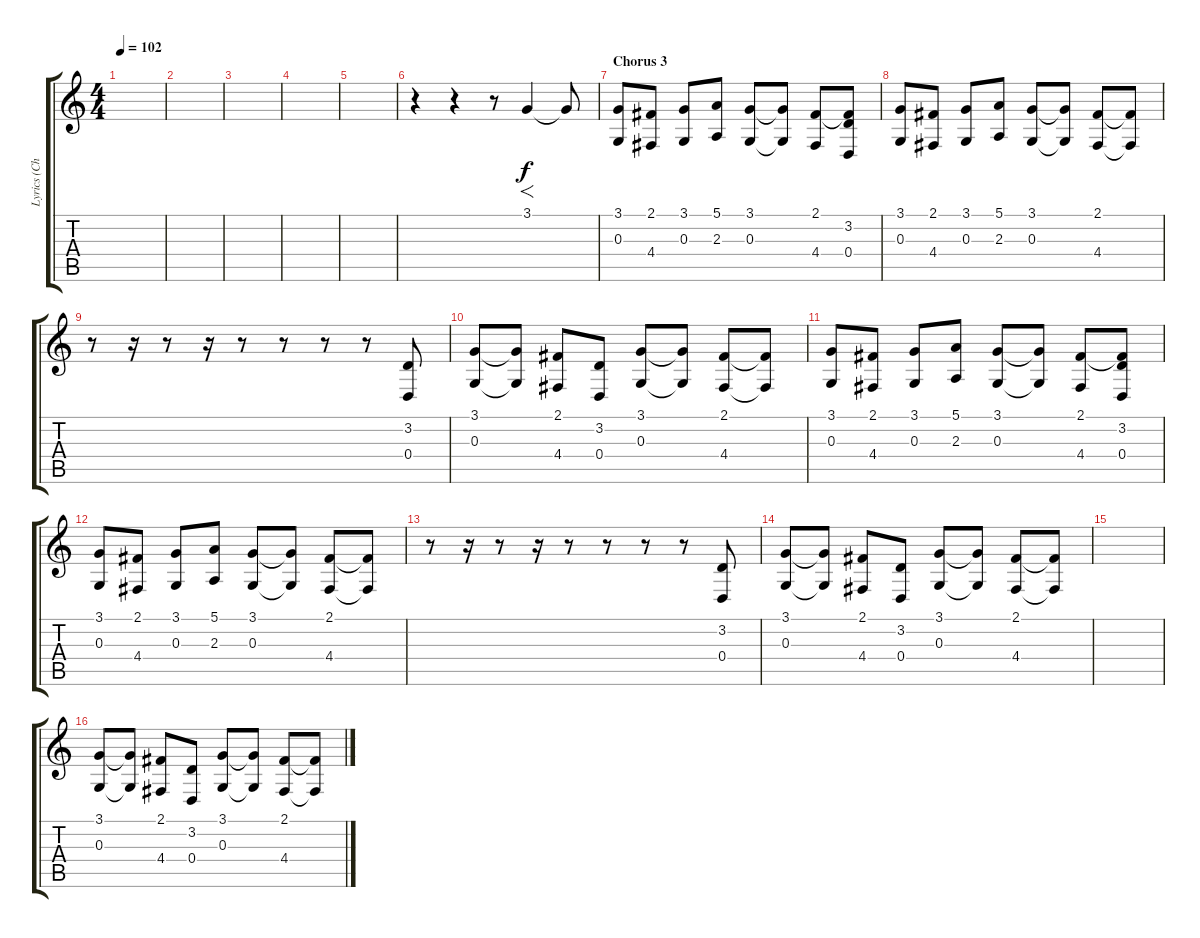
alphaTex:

\track ("Lyrics (Chester)" "Lyrics (Ch") {instrument bassoon}
\staff {score tabs}
\tuning (E4 B3 G3 D3 A2 E2) {hide}
\ts (4 4)
\tempo 102
\clef g2
\ks c
|
|
|
|
|
r.4 r.4 r.8 3.1.4{f instrument bassoon} 3.1{t}.8 |
\section ("" "Chorus 3")
(3.1 0.3).8{instrument bassoon} (2.1 4.4).8 (3.1 0.3).8 (5.1 2.3).8 (3.1 0.3).8 (3.1{t} 0.3{t}).8 (2.1 4.4).8 (2.1{t} 3.2 0.4).8 |
(3.1 0.3).8 (2.1 4.4).8 (3.1 0.3).8 (5.1 2.3).8 (3.1 0.3).8 (3.1{t} 0.3{t}).8 (2.1 4.4).8 (2.1{t} 4.4{t}).8 |
r.8 r.16 r.8 r.16 r.8 r.8 r.8 r.8 (3.2 0.4).8{volume 14 instrument bassoon} |
(3.1 0.3).8 (3.1{t} 0.3{t}).8 (2.1 4.4).8 (3.2 0.4).8 (3.1 0.3).8 (3.1{t} 0.3{t}).8 (2.1 4.4).8 (2.1{t} 4.4{t}).8 |
(3.1 0.3).8{instrument bassoon} (2.1 4.4).8 (3.1 0.3).8 (5.1 2.3).8 (3.1 0.3).8 (3.1{t} 0.3{t}).8 (2.1 4.4).8 (2.1{t} 3.2 0.4).8 |
(3.1 0.3).8 (2.1 4.4).8 (3.1 0.3).8 (5.1 2.3).8 (3.1 0.3).8 (3.1{t} 0.3{t}).8 (2.1 4.4).8 (2.1{t} 4.4{t}).8 |
r.8 r.16 r.8 r.16 r.8 r.8 r.8 r.8 (3.2 0.4).8{volume 14 instrument bassoon} |
(3.1 0.3).8 (3.1{t} 0.3{t}).8 (2.1 4.4).8 (3.2 0.4).8 (3.1 0.3).8 (3.1{t} 0.3{t}).8 (2.1 4.4).8 (2.1{t} 4.4{t}).8 |
|
(3.1 0.3).8 (3.1{t} 0.3{t}).8 (2.1 4.4).8 (3.2 0.4).8 (3.1 0.3).8 (3.1{t} 0.3{t}).8 (2.1 4.4).8 (2.1{t} 4.4{t}).8
